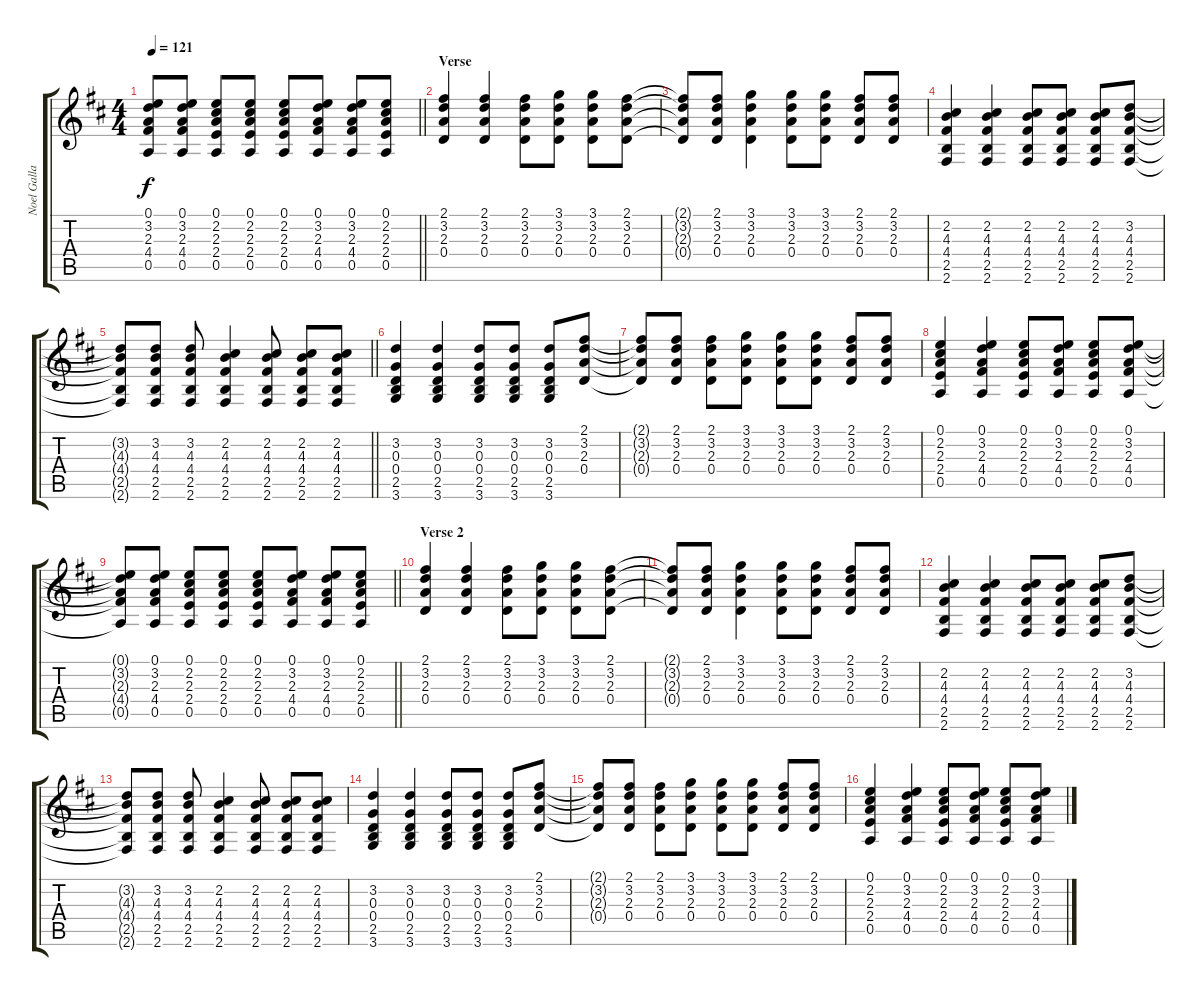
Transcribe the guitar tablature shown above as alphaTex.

\track ("Noel Gallagher" "Noel Galla") {instrument overdrivenguitar}
\staff {score tabs}
\tuning (E4 B3 G3 D3 A2 E2) {hide}
\ts (4 4)
\tempo 121
\clef g2
\barLineRight lightlight
\ks d
(0.1{t} 3.2{t} 2.3{t} 4.4{t} 0.5{t}).8{dy f} (0.1 3.2 2.3 4.4 0.5).8 (0.1 2.2 2.3 2.4 0.5).8 (0.1 2.2 2.3 2.4 0.5).8 (0.1 2.2 2.3 2.4 0.5).8 (0.1 3.2 2.3 4.4 0.5).8 (0.1 3.2 2.3 4.4 0.5).8 (0.1 2.2 2.3 2.4 0.5).8 |
\section ("" "Verse")
(2.1 3.2 2.3 0.4).4 (2.1 3.2 2.3 0.4).4 (2.1 3.2 2.3 0.4).8 (3.1 3.2 2.3 0.4).8 (3.1 3.2 2.3 0.4).8 (2.1 3.2 2.3 0.4).8 |
(2.1{t} 3.2{t} 2.3{t} 0.4{t}).8 (2.1 3.2 2.3 0.4).8 (3.1 3.2 2.3 0.4).4 (3.1 3.2 2.3 0.4).8 (3.1 3.2 2.3 0.4).8 (2.1 3.2 2.3 0.4).8 (2.1 3.2 2.3 0.4).8 |
(2.2 4.3 4.4 2.5 2.6).4 (2.2 4.3 4.4 2.5 2.6).4 (2.2 4.3 4.4 2.5 2.6).8 (2.2 4.3 4.4 2.5 2.6).8 (2.2 4.3 4.4 2.5 2.6).8 (3.2 4.3 4.4 2.5 2.6).8 |
\barLineRight lightlight
(3.2{t} 4.3{t} 4.4{t} 2.5{t} 2.6{t}).8 (3.2 4.3 4.4 2.5 2.6).8 (3.2 4.3 4.4 2.5 2.6).8 (2.2 4.3 4.4 2.5 2.6).4 (2.2 4.3 4.4 2.5 2.6).8 (2.2 4.3 4.4 2.5 2.6).8 (2.2 4.3 4.4 2.5 2.6).8 |
(3.2 0.3 0.4 2.5 3.6).4 (3.2 0.3 0.4 2.5 3.6).4 (3.2 0.3 0.4 2.5 3.6).8 (3.2 0.3 0.4 2.5 3.6).8 (3.2 0.3 0.4 2.5 3.6).8 (2.1 3.2 2.3 0.4).8 |
(2.1{t} 3.2{t} 2.3{t} 0.4{t}).8 (2.1 3.2 2.3 0.4).8 (2.1 3.2 2.3 0.4).8 (3.1 3.2 2.3 0.4).8 (3.1 3.2 2.3 0.4).8 (3.1 3.2 2.3 0.4).8 (2.1 3.2 2.3 0.4).8 (2.1 3.2 2.3 0.4).8 |
(0.1 2.2 2.3 2.4 0.5).4 (0.1 3.2 2.3 4.4 0.5).4 (0.1 2.2 2.3 2.4 0.5).8 (0.1 3.2 2.3 4.4 0.5).8 (0.1 2.2 2.3 2.4 0.5).8 (0.1 3.2 2.3 4.4 0.5).8 |
\barLineRight lightlight
(0.1{t} 3.2{t} 2.3{t} 4.4{t} 0.5{t}).8 (0.1 3.2 2.3 4.4 0.5).8 (0.1 2.2 2.3 2.4 0.5).8 (0.1 2.2 2.3 2.4 0.5).8 (0.1 2.2 2.3 2.4 0.5).8 (0.1 3.2 2.3 4.4 0.5).8 (0.1 3.2 2.3 4.4 0.5).8 (0.1 2.2 2.3 2.4 0.5).8 |
\section ("" "Verse 2")
(2.1 3.2 2.3 0.4).4 (2.1 3.2 2.3 0.4).4 (2.1 3.2 2.3 0.4).8 (3.1 3.2 2.3 0.4).8 (3.1 3.2 2.3 0.4).8 (2.1 3.2 2.3 0.4).8 |
(2.1{t} 3.2{t} 2.3{t} 0.4{t}).8 (2.1 3.2 2.3 0.4).8 (3.1 3.2 2.3 0.4).4 (3.1 3.2 2.3 0.4).8 (3.1 3.2 2.3 0.4).8 (2.1 3.2 2.3 0.4).8 (2.1 3.2 2.3 0.4).8 |
(2.2 4.3 4.4 2.5 2.6).4 (2.2 4.3 4.4 2.5 2.6).4 (2.2 4.3 4.4 2.5 2.6).8 (2.2 4.3 4.4 2.5 2.6).8 (2.2 4.3 4.4 2.5 2.6).8 (3.2 4.3 4.4 2.5 2.6).8 |
(3.2{t} 4.3{t} 4.4{t} 2.5{t} 2.6{t}).8 (3.2 4.3 4.4 2.5 2.6).8 (3.2 4.3 4.4 2.5 2.6).8 (2.2 4.3 4.4 2.5 2.6).4 (2.2 4.3 4.4 2.5 2.6).8 (2.2 4.3 4.4 2.5 2.6).8 (2.2 4.3 4.4 2.5 2.6).8 |
(3.2 0.3 0.4 2.5 3.6).4 (3.2 0.3 0.4 2.5 3.6).4 (3.2 0.3 0.4 2.5 3.6).8 (3.2 0.3 0.4 2.5 3.6).8 (3.2 0.3 0.4 2.5 3.6).8 (2.1 3.2 2.3 0.4).8 |
(2.1{t} 3.2{t} 2.3{t} 0.4{t}).8 (2.1 3.2 2.3 0.4).8 (2.1 3.2 2.3 0.4).8 (3.1 3.2 2.3 0.4).8 (3.1 3.2 2.3 0.4).8 (3.1 3.2 2.3 0.4).8 (2.1 3.2 2.3 0.4).8 (2.1 3.2 2.3 0.4).8 |
(0.1 2.2 2.3 2.4 0.5).4 (0.1 3.2 2.3 4.4 0.5).4 (0.1 2.2 2.3 2.4 0.5).8 (0.1 3.2 2.3 4.4 0.5).8 (0.1 2.2 2.3 2.4 0.5).8 (0.1 3.2 2.3 4.4 0.5).8
